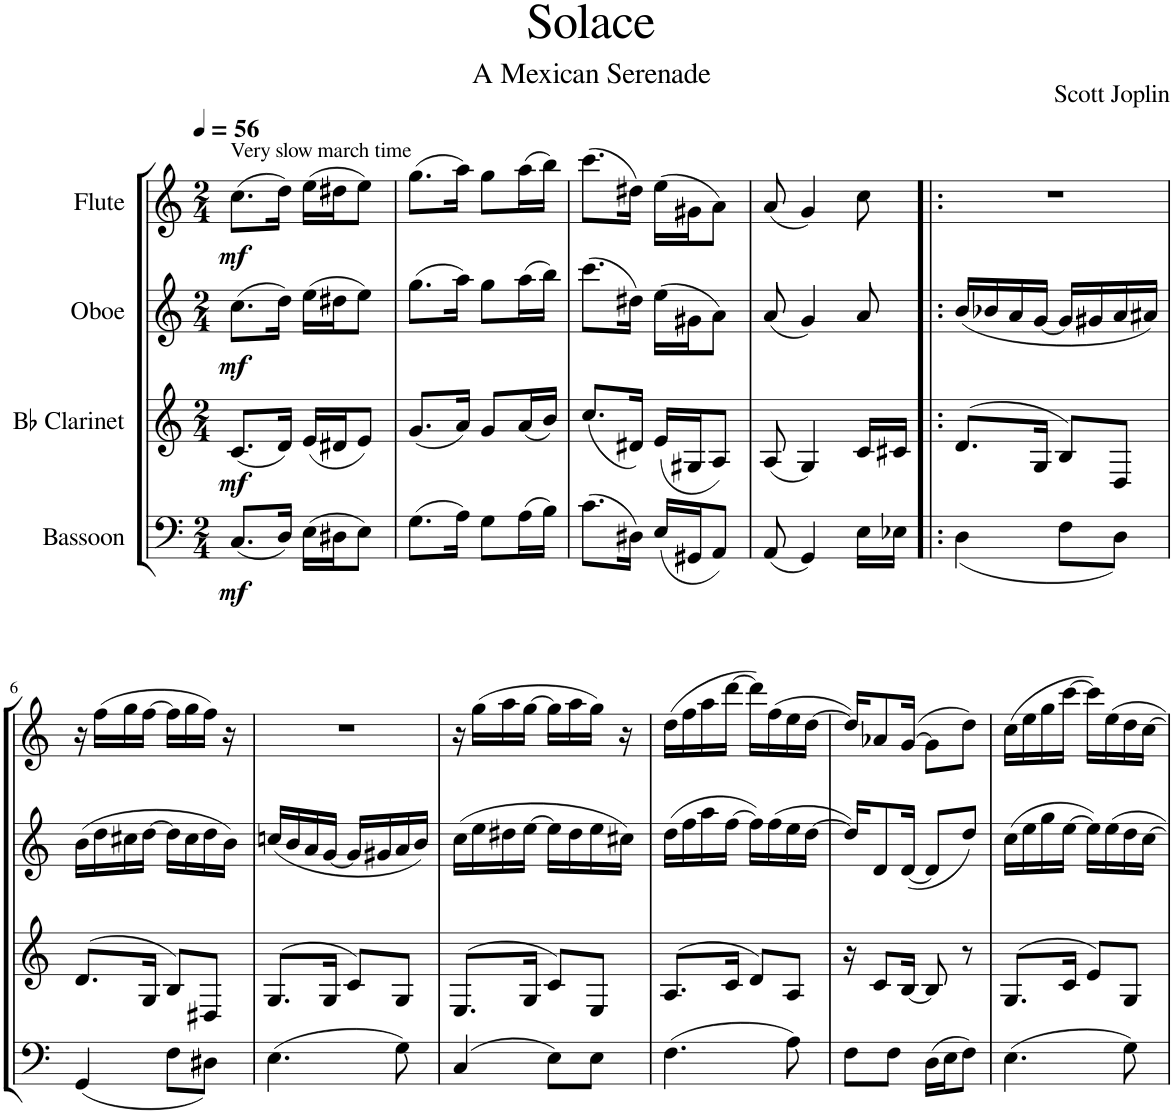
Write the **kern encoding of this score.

**kern	**dynam	**kern	**dynam	**kern	**dynam	**kern	**dynam
*part4	*part4	*part3	*part3	*part2	*part2	*part1	*part1
*staff4	*staff4	*staff3	*staff3	*staff2	*staff2	*staff1	*staff1
*I"Bassoon	*	*I"Bb Clarinet	*	*I"Oboe	*	*I"Flute	*
*I'Bsn	*	*I'Cl	*	*I'Ob	*	*I'Fl	*
*clefF4	*	*clefG2	*	*clefG2	*	*clefG2	*
*	*	*ITrd1c2	*	*	*	*	*
*k[]	*	*k[]	*	*k[]	*	*k[]	*
*M2/4	*	*M2/4	*	*M2/4	*	*M2/4	*
*MM56	*	*MM56	*	*MM56	*	*MM56	*
=1	=1	=1	=1	=1	=1	=1	=1
!	!	!	!	!	!	!LO:TX:a:t=Very slow march time	!
!	!LO:DY:b	!	!LO:DY:b	!	!LO:DY:b	!	!LO:DY:b
(8.C/L	mf	(8.c/L	mf	(8.cc\L	mf	(8.cc\L	mf
16D/Jk)	.	16d/Jk)	.	16dd\Jk)	.	16dd\Jk)	.
(16E\LL	.	(16e/LL	.	(16ee\LL	.	(16ee\LL	.
16D#X\J	.	16d#X/J	.	16dd#X\J	.	16dd#X\J	.
8E\J)	.	8e/J)	.	8ee\J)	.	8ee\J)	.
=2	=2	=2	=2	=2	=2	=2	=2
(8.G\L	.	(8.g/L	.	(8.gg\L	.	(8.gg\L	.
16A\Jk)	.	16a/Jk)	.	16aa\Jk)	.	16aa\Jk)	.
8G\L	.	8g/L	.	8gg\L	.	8gg\L	.
(16A\L	.	(16a/L	.	(16aa\L	.	(16aa\L	.
16B\JJ)	.	16b/JJ)	.	16bb\JJ)	.	16bb\JJ)	.
=3	=3	=3	=3	=3	=3	=3	=3
(8.c\L	.	(8.cc/L	.	(8.ccc\L	.	(8.ccc\L	.
16D#X\Jk)	.	16d#X/Jk)	.	16dd#X\Jk)	.	16dd#X\Jk)	.
(16E/LL	.	(16e/LL	.	(16ee\LL	.	(16ee\LL	.
16GG#X/J	.	16G#X/J	.	16g#X\J	.	16g#X\J	.
8AA/J)	.	8A/J)	.	8a\J)	.	8a\J)	.
=4	=4	=4	=4	=4	=4	=4	=4
(8AA/	.	(8A/	.	(8a/	.	(8a/	.
4GG/)	.	4G/)	.	4g/)	.	4g/)	.
16E\LL	.	16c/LL	.	8a/	.	8cc\	.
16E-X\JJ	.	16c#X/JJ	.	.	.	.	.
=5!|:	=5!|:	=5!|:	=5!|:	=5!|:	=5!|:	=5!|:	=5!|:
(<4D\	.	(>8.d/L	.	(16b/LL	.	2r	.
.	.	.	.	16b-X/	.	.	.
.	.	.	.	16a/	.	.	.
.	.	16G/Jk	.	[16g/JJ	.	.	.
8F\L	.	8B/L)	.	16g/LL]	.	.	.
.	.	.	.	16g#X/	.	.	.
8D\J)	.	8D/J	.	16a/	.	.	.
.	.	.	.	16a#X/JJ)	.	.	.
!!LO:LB:g=z
=6	=6	=6	=6	=6	=6	=6	=6
(<4GG/	.	(>8.d/L	.	(16b\LL	.	16r	.
.	.	.	.	16dd\	.	(16ff\LL	.
.	.	.	.	16cc#X\	.	16gg\	.
.	.	16G/Jk	.	[16dd\JJ	.	[16ff\JJ	.
8F\L	.	8B/L)	.	16dd\LL]	.	16ff\LL]	.
.	.	.	.	16cc#\	.	16gg\	.
8D#X\J)	.	8D#X/J	.	16dd\	.	16ff\JJ)	.
.	.	.	.	16b\JJ)	.	16r	.
=7	=7	=7	=7	=7	=7	=7	=7
(4.E\	.	(>8.G/L	.	(16ccn/LL	.	2r	.
.	.	.	.	16b/	.	.	.
.	.	.	.	16a/	.	.	.
.	.	16G/Jk	.	[16g/JJ	.	.	.
.	.	8c/L)	.	16g/LL]	.	.	.
.	.	.	.	16g#X/	.	.	.
8G\)	.	8G/J	.	16a/	.	.	.
.	.	.	.	16b/JJ)	.	.	.
=8	=8	=8	=8	=8	=8	=8	=8
(4C/	.	(>8.E/L	.	(16cc\LL	.	16r	.
.	.	.	.	16ee\	.	(16gg\LL	.
.	.	.	.	16dd#X\	.	16aa\	.
.	.	16G/Jk	.	[16ee\JJ	.	[16gg\JJ	.
8E\L)	.	8c/L)	.	16ee\LL]	.	16gg\LL]	.
.	.	.	.	16dd#\	.	16aa\	.
8E\J	.	8E/J	.	16ee\	.	16gg\JJ)	.
.	.	.	.	16cc#X\JJ)	.	16r	.
=9	=9	=9	=9	=9	=9	=9	=9
(4.F\	.	(>8.A/L	.	(16dd\LL	.	(16dd\LL	.
.	.	.	.	16ff\	.	16ff\	.
.	.	.	.	16aa\	.	16aa\	.
.	.	16c/Jk	.	[16ff\JJ	.	[16ddd\JJ	.
.	.	8d/L)	.	16ff\LL])	.	16ddd\LL])	.
.	.	.	.	(16ff\	.	(16ff\	.
8A\)	.	8A/J	.	16ee\	.	16ee\	.
.	.	.	.	[16dd\JJ	.	[16dd\JJ	.
=10	=10	=10	=10	=10	=10	=10	=10
8F\L	.	16r	.	16dd/KL])	.	16dd/KL])	.
.	.	8c/L	.	8d/	.	8a-X/	.
8F\J	.	.	.	.	.	.	.
.	.	[16B/Jk	.	([16d/Jk	.	([16g/Jk	.
(16D\LL	.	8B/]	.	8d/L]	.	8g\L]	.
16E\J	.	.	.	.	.	.	.
8F\J)	.	8r	.	8dd/J)	.	8dd\J)	.
=11	=11	=11	=11	=11	=11	=11	=11
(4.E\	.	(>8.G/L	.	(16cc\LL	.	(16cc\LL	.
.	.	.	.	16ee\	.	16ee\	.
.	.	.	.	16gg\	.	16gg\	.
.	.	16c/Jk	.	[16ee\JJ	.	[16ccc\JJ	.
.	.	8e/L)	.	16ee\LL])	.	16ccc\LL])	.
.	.	.	.	16ee\	.	16ee\	.
8G\)	.	8G/J	.	16dd\	.	16dd\	.
.	.	.	.	[16cc\JJ	.	[16cc\JJ	.
=	=	=	=	=	=	=	=
*-	*-	*-	*-	*-	*-	*-	*-
